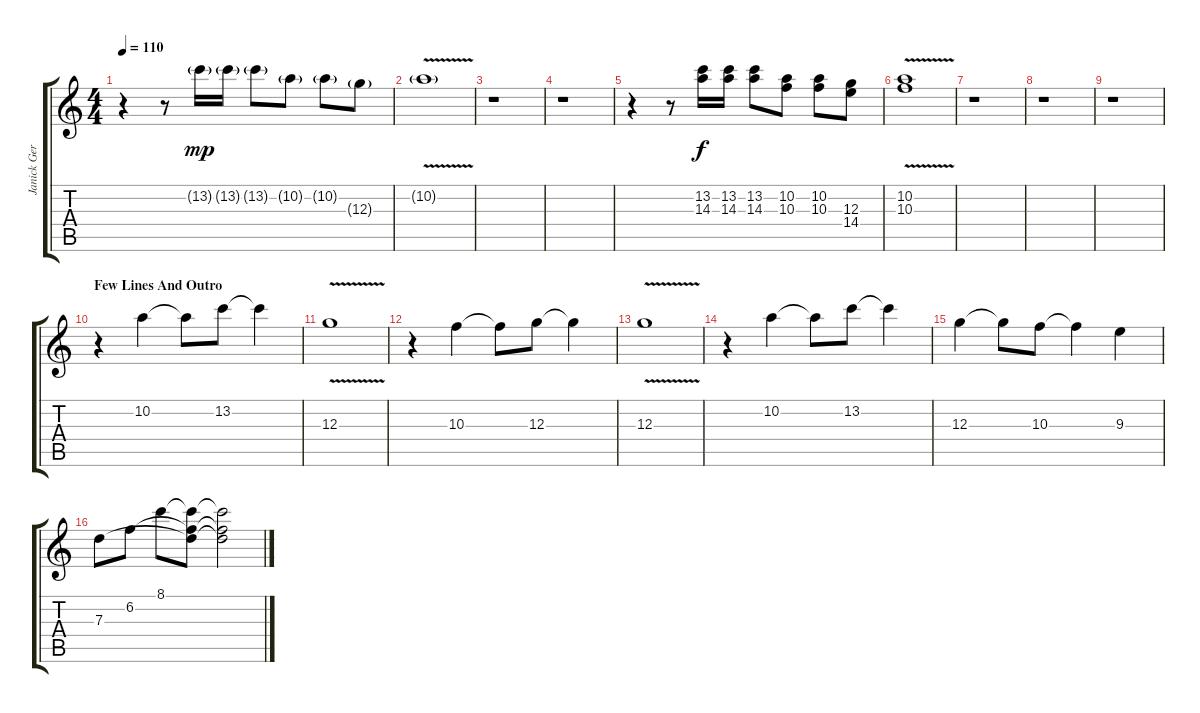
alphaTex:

\track ("Janick Gers (Guitar 2)" "Janick Ger") {instrument electricguitarclean}
\staff {score tabs}
\tuning (E4 B3 G3 D3 A2 E2) {hide}
\ts (4 4)
\tempo 110
\clef g2
\ks c
r.4{dy f} r.8 13.2{g}.16{dy mp} 13.2{g}.16 13.2{g}.8 10.2{g}.8 10.2{g}.8 12.3{g}.8 |
10.2{v g}.1 |
r.1 |
r.1 |
r.4 r.8 (13.2 14.3).16{dy f} (13.2 14.3).16 (13.2 14.3).8 (10.2 10.3).8 (10.2 10.3).8 (12.3 14.4).8 |
(10.2{v} 10.3{v}).1 |
r.1 |
r.1 |
r.1 |
\section ("" "Few Lines And Outro")
r.4{instrument electricguitarclean} 10.2.4 10.2{t}.8 13.2.8 13.2{t}.4 |
12.3{v}.1 |
r.4 10.3.4 10.3{t}.8 12.3.8 12.3{t}.4 |
12.3{v}.1 |
r.4 10.2.4 10.2{t}.8 13.2.8 13.2{t}.4 |
12.3.4 12.3{t}.8 10.3.8 10.3{t}.4 9.3.4 |
7.3.8 6.2.8 8.1.8 (8.1{t} 6.2{t} 7.3{t}).8 (8.1{t} 6.2{t} 7.3{t}).2
